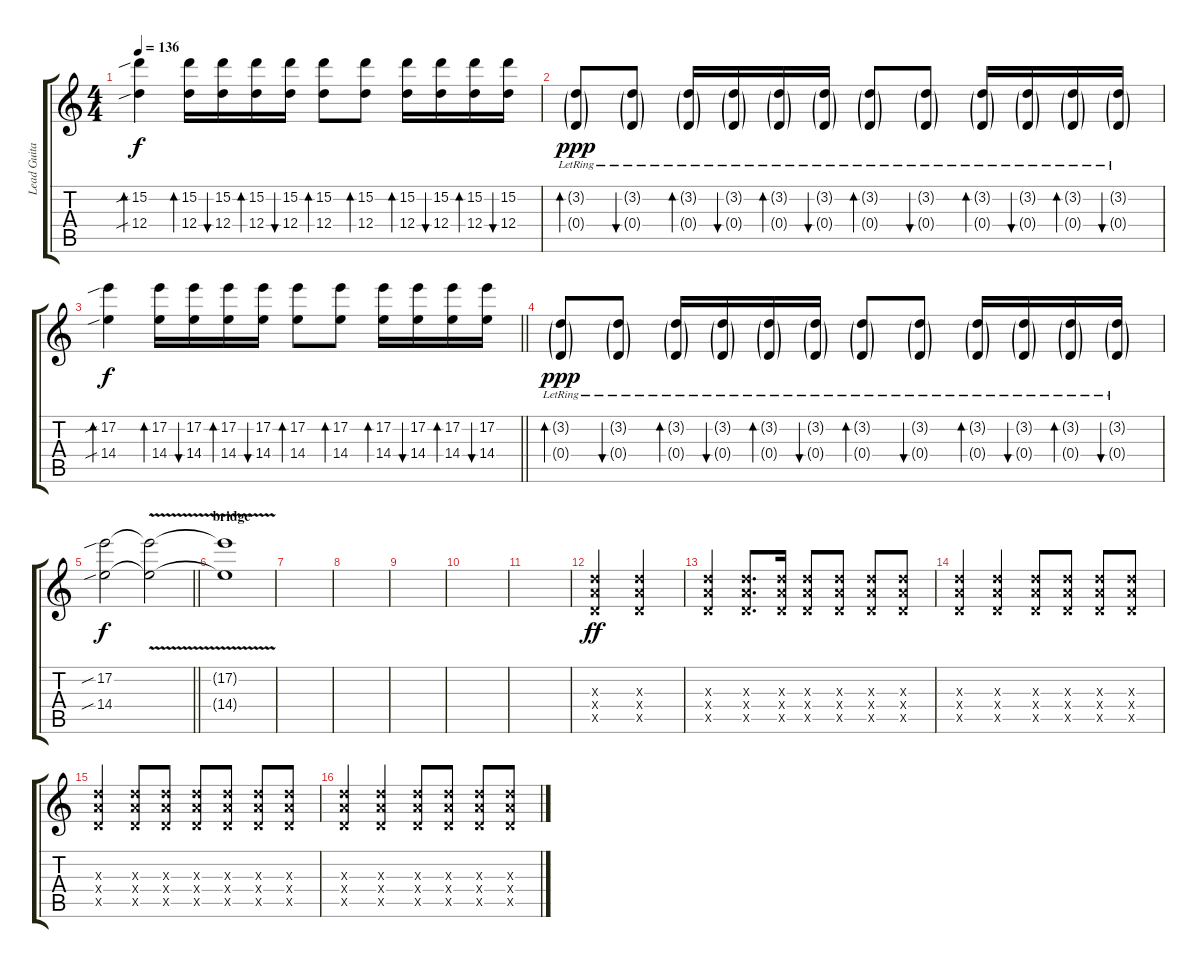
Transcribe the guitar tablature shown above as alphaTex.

\track ("Lead Guitar" "Lead Guita") {instrument overdrivenguitar}
\staff {score tabs}
\tuning (E4 B3 G3 D3 A2 E2) {hide}
\ts (4 4)
\tempo 136
\clef g2
\ks c
(15.2{sib} 12.4{sib}).4{bd 120 dy f} (15.2 12.4).16{bd 120} (15.2 12.4).16{bu 120} (15.2 12.4).16{bd 120} (15.2 12.4).16{bu 120} (15.2 12.4).8{bd 120} (15.2 12.4).8{bd 120} (15.2 12.4).16{bd 120} (15.2 12.4).16{bu 120} (15.2 12.4).16{bd 120} (15.2 12.4).16{bu 120} |
(3.2{g} 0.4{g lr}).8{bd 120 dy ppp} (3.2{g} 0.4{g lr}).8{bu 120} (3.2{g} 0.4{g lr}).16{bd 120} (3.2{g} 0.4{g lr}).16{bu 120} (3.2{g} 0.4{g lr}).16{bd 120} (3.2{g} 0.4{g lr}).16{bu 120} (3.2{g} 0.4{g lr}).8{bd 120} (3.2{g} 0.4{g lr}).8{bu 120} (3.2{g} 0.4{g lr}).16{bd 120} (3.2{g} 0.4{g lr}).16{bu 120} (3.2{g} 0.4{g lr}).16{bd 120} (3.2{g} 0.4{g lr}).16{bu 120} |
\barLineRight lightlight
(17.2{sib} 14.4{sib}).4{bd 120 dy f} (17.2 14.4).16{bd 120} (17.2 14.4).16{bu 120} (17.2 14.4).16{bd 120} (17.2 14.4).16{bu 120} (17.2 14.4).8{bd 120} (17.2 14.4).8{bd 120} (17.2 14.4).16{bd 120} (17.2 14.4).16{bu 120} (17.2 14.4).16{bd 120} (17.2 14.4).16{bu 120} |
(3.2{g} 0.4{g lr}).8{bd 120 dy ppp} (3.2{g} 0.4{g lr}).8{bu 120} (3.2{g} 0.4{g lr}).16{bd 120} (3.2{g} 0.4{g lr}).16{bu 120} (3.2{g} 0.4{g lr}).16{bd 120} (3.2{g} 0.4{g lr}).16{bu 120} (3.2{g} 0.4{g lr}).8{bd 120} (3.2{g} 0.4{g lr}).8{bu 120} (3.2{g} 0.4{g lr}).16{bd 120} (3.2{g} 0.4{g lr}).16{bu 120} (3.2{g} 0.4{g lr}).16{bd 120} (3.2{g} 0.4{g lr}).16{bu 120} |
\barLineRight lightlight
(17.2{sib} 14.4{sib}).2{dy f} (17.2{v t} 14.4{v t}).2 |
\section ("" "bridge")
(17.2{t} 14.4{t}).1 |
|
|
|
|
|
(7.3{x} 7.4{x} 5.5{x}).2{dy ff} (7.3{x} 7.4{x} 5.5{x}).2 |
(7.3{x} 7.4{x} 5.5{x}).4 (7.3{x} 7.4{x} 5.5{x}).8{d} (7.3{x} 7.4{x} 5.5{x}).16 (7.3{x} 7.4{x} 5.5{x}).8 (7.3{x} 7.4{x} 5.5{x}).8 (7.3{x} 7.4{x} 5.5{x}).8 (7.3{x} 7.4{x} 5.5{x}).8 |
(7.3{x} 7.4{x} 5.5{x}).4 (7.3{x} 7.4{x} 5.5{x}).4 (7.3{x} 7.4{x} 5.5{x}).8 (7.3{x} 7.4{x} 5.5{x}).8 (7.3{x} 7.4{x} 5.5{x}).8 (7.3{x} 7.4{x} 5.5{x}).8 |
(7.3{x} 7.4{x} 5.5{x}).4 (7.3{x} 7.4{x} 5.5{x}).8 (7.3{x} 7.4{x} 5.5{x}).8 (7.3{x} 7.4{x} 5.5{x}).8 (7.3{x} 7.4{x} 5.5{x}).8 (7.3{x} 7.4{x} 5.5{x}).8 (7.3{x} 7.4{x} 5.5{x}).8 |
(7.3{x} 7.4{x} 5.5{x}).4 (7.3{x} 7.4{x} 5.5{x}).4 (7.3{x} 7.4{x} 5.5{x}).8 (7.3{x} 7.4{x} 5.5{x}).8 (7.3{x} 7.4{x} 5.5{x}).8 (7.3{x} 7.4{x} 5.5{x}).8
